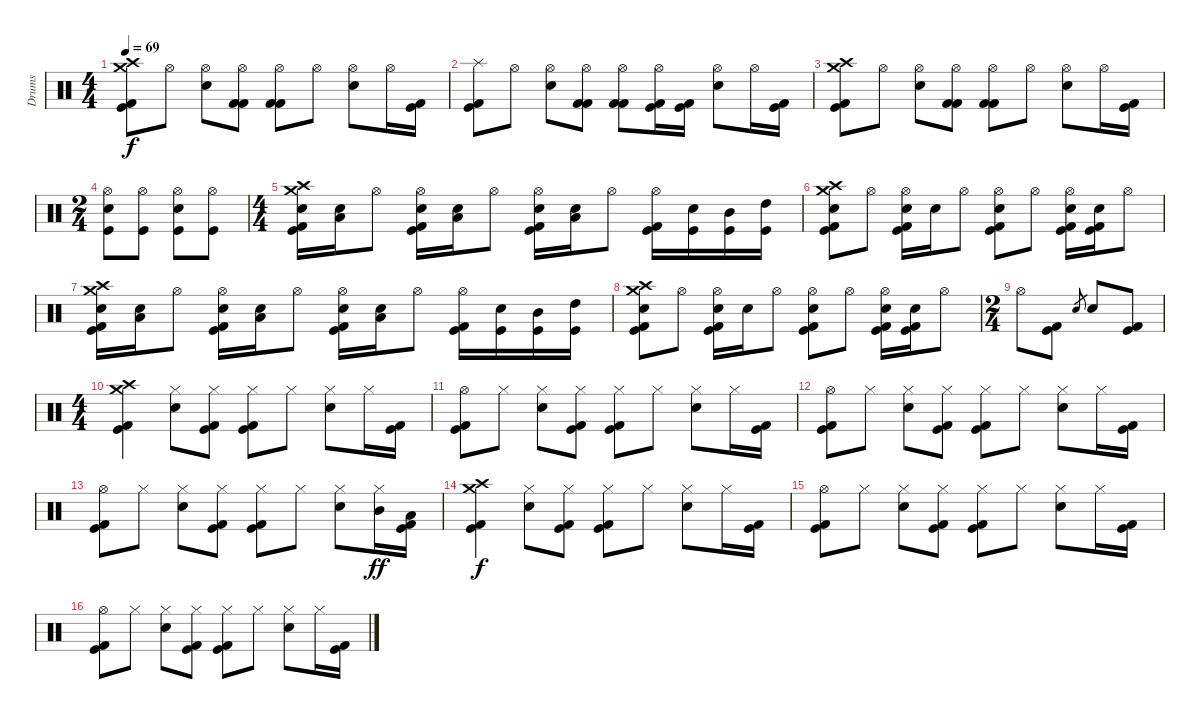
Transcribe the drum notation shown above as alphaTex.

\track ("Drums" "Drums") {instrument percussion}
\staff {score}
\articulation defaults
\ts (4 4)
\tempo 69
\clef neutral
\ks c
("Crash medium (hit)" "Crash high (hit)" "Kick (hit) 2" "Kick (hit)").8{dy f} "Hi-Hat (open)".8 ("Hi-Hat (open)" "Electric Snare (hit)").8 ("Hi-Hat (open)" "Kick (hit) 2" "Kick (hit) 2").8 ("Hi-Hat (open)" "Kick (hit) 2" "Kick (hit) 2").8 "Hi-Hat (open)".8 ("Hi-Hat (open)" "Electric Snare (hit)").8 "Hi-Hat (open)".16 ("Kick (hit) 2" "Kick (hit)").16 |
("Splash (hit)" "Kick (hit) 2" "Kick (hit)").8 "Hi-Hat (open)".8 ("Hi-Hat (open)" "Electric Snare (hit)").8 ("Hi-Hat (open)" "Kick (hit) 2" "Kick (hit) 2").8 ("Hi-Hat (open)" "Kick (hit) 2" "Kick (hit) 2").8 ("Hi-Hat (open)" "Kick (hit) 2" "Kick (hit)").16 ("Kick (hit) 2" "Kick (hit)").16 ("Hi-Hat (open)" "Electric Snare (hit)").8 "Hi-Hat (open)".16 ("Kick (hit) 2" "Kick (hit)").16 |
("Crash medium (hit)" "Crash high (hit)" "Kick (hit) 2" "Kick (hit)").8 "Hi-Hat (open)".8 ("Hi-Hat (open)" "Electric Snare (hit)").8 ("Hi-Hat (open)" "Kick (hit) 2" "Kick (hit) 2").8 ("Hi-Hat (open)" "Kick (hit) 2" "Kick (hit) 2").8 "Hi-Hat (open)".8 ("Hi-Hat (open)" "Electric Snare (hit)").8 "Hi-Hat (open)".16 ("Kick (hit) 2" "Kick (hit)").16 |
\ts (2 4)
("Hi-Hat (open)" "Electric Snare (hit)" "Kick (hit)").8 ("Hi-Hat (open)" "Kick (hit)").8 ("Hi-Hat (open)" "Electric Snare (hit)" "Kick (hit)").8 ("Hi-Hat (open)" "Kick (hit)").8 |
\ts (4 4)
("Electric Snare (hit)" "Crash medium (hit)" "Crash high (hit)" "Kick (hit) 2" "Kick (hit)").16 ("Electric Snare (hit)" "Low Tom (hit)").16 "Hi-Hat (open)".8 ("Electric Snare (hit)" "Hi-Hat (open)" "Kick (hit) 2" "Kick (hit)").16 ("Electric Snare (hit)" "Low Tom (hit)").16 "Hi-Hat (open)".8 ("Electric Snare (hit)" "Hi-Hat (open)" "Kick (hit) 2" "Kick (hit)").16 ("Electric Snare (hit)" "Low Tom (hit)").16 "Hi-Hat (open)".8 ("Hi-Hat (open)" "Kick (hit) 2" "Kick (hit)").16 ("Electric Snare (hit)" "Kick (hit)").16 ("Mid Tom (hit)" "Kick (hit)").16 ("High Tom (hit)" "Kick (hit)").16 |
("Crash medium (hit)" "Crash high (hit)" "Electric Snare (hit)" "Kick (hit)" "Kick (hit) 2").8 "Hi-Hat (open)".8 ("Hi-Hat (open)" "Electric Snare (hit)" "Kick (hit)" "Kick (hit) 2").16 "Electric Snare (hit)".16 "Hi-Hat (open)".8 ("Hi-Hat (open)" "Electric Snare (hit)" "Kick (hit) 2" "Kick (hit)").8 "Hi-Hat (open)".8 ("Hi-Hat (open)" "Electric Snare (hit)" "Kick (hit) 2" "Kick (hit)").16 ("Electric Snare (hit)" "Kick (hit) 2" "Kick (hit)").16 "Hi-Hat (open)".8 |
("Electric Snare (hit)" "Crash medium (hit)" "Crash high (hit)" "Kick (hit) 2" "Kick (hit)").16 ("Electric Snare (hit)" "Low Tom (hit)").16 "Hi-Hat (open)".8 ("Electric Snare (hit)" "Hi-Hat (open)" "Kick (hit) 2" "Kick (hit)").16 ("Electric Snare (hit)" "Low Tom (hit)").16 "Hi-Hat (open)".8 ("Electric Snare (hit)" "Hi-Hat (open)" "Kick (hit) 2" "Kick (hit)").16 ("Electric Snare (hit)" "Low Tom (hit)").16 "Hi-Hat (open)".8 ("Hi-Hat (open)" "Kick (hit) 2" "Kick (hit)").16 ("Electric Snare (hit)" "Kick (hit)").16 ("Mid Tom (hit)" "Kick (hit)").16 ("High Tom (hit)" "Kick (hit)").16 |
("Crash medium (hit)" "Crash high (hit)" "Electric Snare (hit)" "Kick (hit)" "Kick (hit) 2").8 "Hi-Hat (open)".8 ("Hi-Hat (open)" "Electric Snare (hit)" "Kick (hit)" "Kick (hit) 2").16 "Electric Snare (hit)".16 "Hi-Hat (open)".8 ("Hi-Hat (open)" "Electric Snare (hit)" "Kick (hit) 2" "Kick (hit)").8 "Hi-Hat (open)".8 ("Hi-Hat (open)" "Electric Snare (hit)" "Kick (hit) 2" "Kick (hit)").16 ("Electric Snare (hit)" "Kick (hit) 2" "Kick (hit)").16 "Hi-Hat (open)".8 |
\ts (2 4)
"Hi-Hat (open)".8 ("Kick (hit) 2" "Kick (hit)").8 "Electric Snare (hit)".8{gr} "Electric Snare (hit)".8 ("Kick (hit) 2" "Kick (hit)").8 |
\ts (4 4)
("Crash medium (hit)" "Crash high (hit)" "Kick (hit) 2" "Kick (hit)").4 ("Hi-Hat (closed)" "Electric Snare (hit)").8 ("Hi-Hat (closed)" "Kick (hit) 2" "Kick (hit)").8 ("Hi-Hat (closed)" "Kick (hit) 2" "Kick (hit)").8 "Hi-Hat (closed)".8 ("Hi-Hat (closed)" "Electric Snare (hit)").8 "Hi-Hat (closed)".16 ("Kick (hit) 2" "Kick (hit)").16 |
("Hi-Hat (open)" "Kick (hit) 2" "Kick (hit)").8 "Hi-Hat (closed)".8 ("Hi-Hat (closed)" "Electric Snare (hit)").8 ("Hi-Hat (closed)" "Kick (hit) 2" "Kick (hit)").8 ("Hi-Hat (closed)" "Kick (hit) 2" "Kick (hit)").8 "Hi-Hat (closed)".8 ("Hi-Hat (closed)" "Electric Snare (hit)").8 "Hi-Hat (closed)".16 ("Kick (hit) 2" "Kick (hit)").16 |
("Hi-Hat (open)" "Kick (hit) 2" "Kick (hit)").8 "Hi-Hat (closed)".8 ("Hi-Hat (closed)" "Electric Snare (hit)").8 ("Hi-Hat (closed)" "Kick (hit) 2" "Kick (hit)").8 ("Hi-Hat (closed)" "Kick (hit) 2" "Kick (hit)").8 "Hi-Hat (closed)".8 ("Hi-Hat (closed)" "Electric Snare (hit)").8 "Hi-Hat (closed)".16 ("Kick (hit) 2" "Kick (hit)").16 |
("Hi-Hat (open)" "Kick (hit) 2" "Kick (hit)").8 "Hi-Hat (closed)".8 ("Hi-Hat (closed)" "Electric Snare (hit)").8 ("Hi-Hat (closed)" "Kick (hit) 2" "Kick (hit)").8 ("Hi-Hat (closed)" "Kick (hit) 2" "Kick (hit)").8 "Hi-Hat (closed)".8 ("Hi-Hat (closed)" "Electric Snare (hit)").8 ("Hi-Hat (closed)" "Mid Tom (hit)").16{dy ff} ("Low Tom (hit)" "Kick (hit) 2" "Kick (hit)").16 |
("Crash medium (hit)" "Crash high (hit)" "Kick (hit) 2" "Kick (hit)").4{dy f} ("Hi-Hat (closed)" "Electric Snare (hit)").8 ("Hi-Hat (closed)" "Kick (hit) 2" "Kick (hit)").8 ("Hi-Hat (closed)" "Kick (hit) 2" "Kick (hit)").8 "Hi-Hat (closed)".8 ("Hi-Hat (closed)" "Electric Snare (hit)").8 "Hi-Hat (closed)".16 ("Kick (hit) 2" "Kick (hit)").16 |
("Hi-Hat (open)" "Kick (hit) 2" "Kick (hit)").8 "Hi-Hat (closed)".8 ("Hi-Hat (closed)" "Electric Snare (hit)").8 ("Hi-Hat (closed)" "Kick (hit) 2" "Kick (hit)").8 ("Hi-Hat (closed)" "Kick (hit) 2" "Kick (hit)").8 "Hi-Hat (closed)".8 ("Hi-Hat (closed)" "Electric Snare (hit)").8 "Hi-Hat (closed)".16 ("Kick (hit) 2" "Kick (hit)").16 |
("Hi-Hat (open)" "Kick (hit) 2" "Kick (hit)").8 "Hi-Hat (closed)".8 ("Hi-Hat (closed)" "Electric Snare (hit)").8 ("Hi-Hat (closed)" "Kick (hit) 2" "Kick (hit)").8 ("Hi-Hat (closed)" "Kick (hit) 2" "Kick (hit)").8 "Hi-Hat (closed)".8 ("Hi-Hat (closed)" "Electric Snare (hit)").8 "Hi-Hat (closed)".16 ("Kick (hit) 2" "Kick (hit)").16
